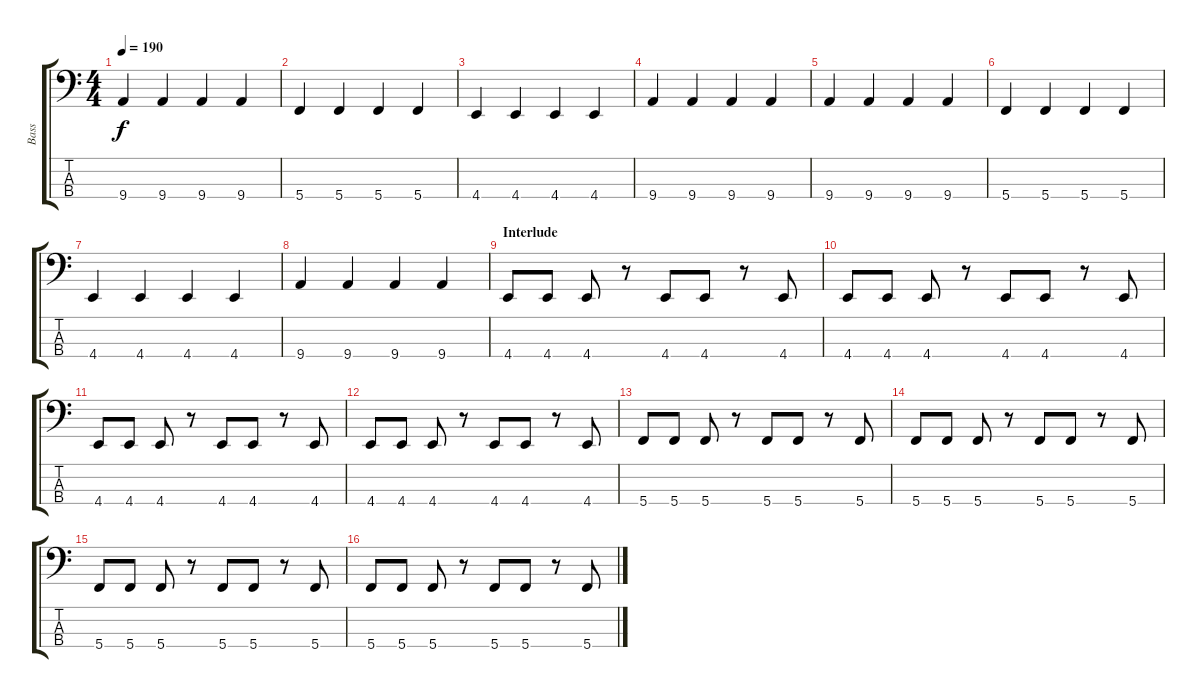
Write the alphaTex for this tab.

\track ("Bass" "Bass") {instrument electricbasspick}
\staff {score tabs}
\tuning (Eb2 Bb1 F1 C1) {hide}
\ts (4 4)
\tempo 190
\clef f4
\ks c
9.4.4{dy f} 9.4.4 9.4.4 9.4.4 |
5.4.4 5.4.4 5.4.4 5.4.4 |
4.4.4 4.4.4 4.4.4 4.4.4 |
9.4.4 9.4.4 9.4.4 9.4.4 |
9.4.4 9.4.4 9.4.4 9.4.4 |
5.4.4 5.4.4 5.4.4 5.4.4 |
4.4.4 4.4.4 4.4.4 4.4.4 |
9.4.4 9.4.4 9.4.4 9.4.4 |
\section ("" "Interlude")
4.4.8 4.4.8 4.4.8 r.8 4.4.8 4.4.8 r.8 4.4.8 |
4.4.8 4.4.8 4.4.8 r.8 4.4.8 4.4.8 r.8 4.4.8 |
4.4.8 4.4.8 4.4.8 r.8 4.4.8 4.4.8 r.8 4.4.8 |
4.4.8 4.4.8 4.4.8 r.8 4.4.8 4.4.8 r.8 4.4.8 |
5.4.8 5.4.8 5.4.8 r.8 5.4.8 5.4.8 r.8 5.4.8 |
5.4.8 5.4.8 5.4.8 r.8 5.4.8 5.4.8 r.8 5.4.8 |
5.4.8 5.4.8 5.4.8 r.8 5.4.8 5.4.8 r.8 5.4.8 |
5.4.8 5.4.8 5.4.8 r.8 5.4.8 5.4.8 r.8 5.4.8
